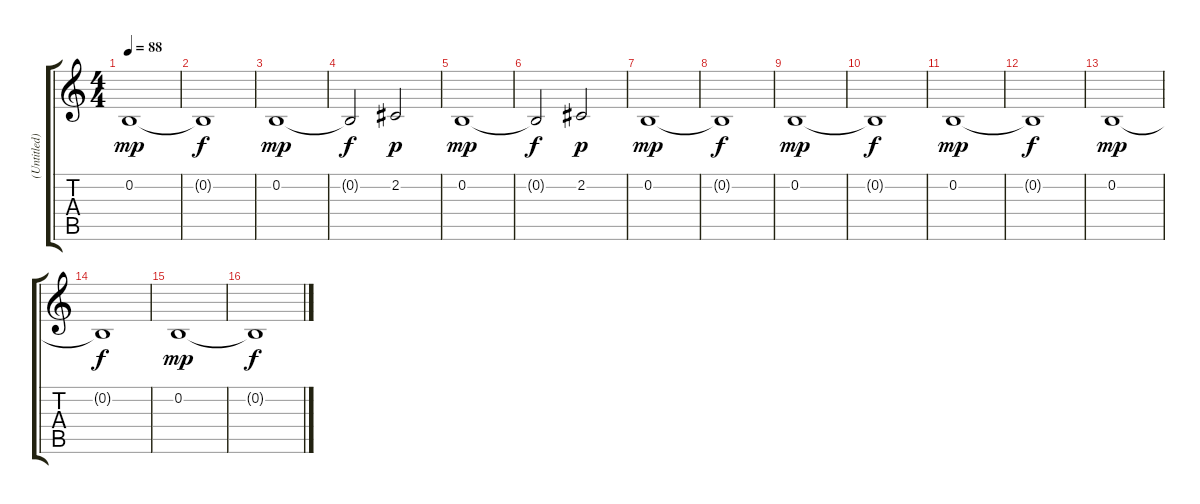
\track ("(Untitled)" "(Untitled)") {instrument stringensemble1}
\staff {score tabs}
\tuning (E4 B3 G3 D3 A2 E2) {hide}
\ts (4 4)
\tempo 88
\clef g2
\ks c
0.2.1{dy mp volume 9} |
0.2{t}.1{dy f} |
0.2.1{dy mp volume 9} |
0.2{t}.2{dy f} 2.2.2{dy p volume 9} |
0.2.1{dy mp volume 9} |
0.2{t}.2{dy f} 2.2.2{dy p volume 9} |
0.2.1{dy mp volume 9} |
0.2{t}.1{dy f} |
0.2.1{dy mp volume 9} |
0.2{t}.1{dy f} |
0.2.1{dy mp volume 9} |
0.2{t}.1{dy f} |
0.2.1{dy mp volume 9 balance 8} |
0.2{t}.1{dy f} |
0.2.1{dy mp volume 9 balance 7} |
0.2{t}.1{dy f}
